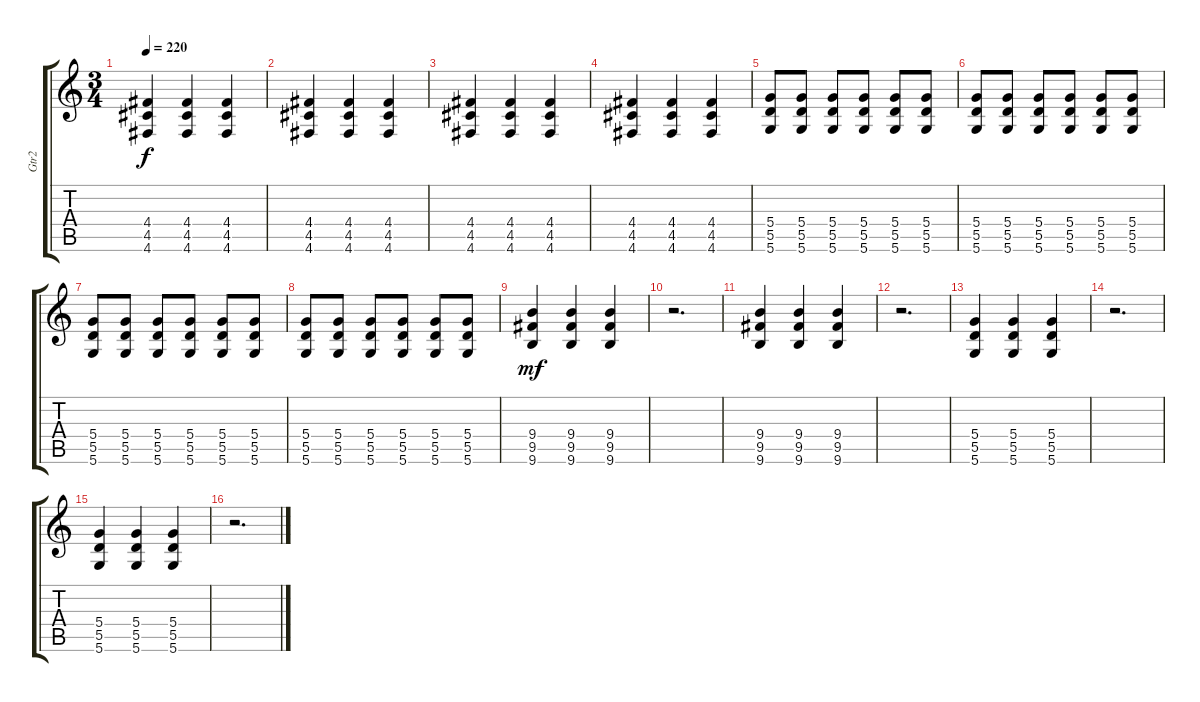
\track ("Gtr2" "Gtr2") {instrument distortionguitar}
\staff {score tabs}
\tuning (E4 B3 G3 D3 A2 D2) {hide}
\ts (3 4)
\tempo 220
\clef g2
\ks c
(4.4 4.5 4.6).4{dy f} (4.4 4.5 4.6).4 (4.4 4.5 4.6).4 |
(4.4 4.5 4.6).4 (4.4 4.5 4.6).4 (4.4 4.5 4.6).4 |
(4.4 4.5 4.6).4 (4.4 4.5 4.6).4 (4.4 4.5 4.6).4 |
(4.4 4.5 4.6).4 (4.4 4.5 4.6).4 (4.4 4.5 4.6).4 |
(5.4 5.5 5.6).8 (5.4 5.5 5.6).8 (5.4 5.5 5.6).8 (5.4 5.5 5.6).8 (5.4 5.5 5.6).8 (5.4 5.5 5.6).8 |
(5.4 5.5 5.6).8 (5.4 5.5 5.6).8 (5.4 5.5 5.6).8 (5.4 5.5 5.6).8 (5.4 5.5 5.6).8 (5.4 5.5 5.6).8 |
(5.4 5.5 5.6).8 (5.4 5.5 5.6).8 (5.4 5.5 5.6).8 (5.4 5.5 5.6).8 (5.4 5.5 5.6).8 (5.4 5.5 5.6).8 |
(5.4 5.5 5.6).8 (5.4 5.5 5.6).8 (5.4 5.5 5.6).8 (5.4 5.5 5.6).8 (5.4 5.5 5.6).8 (5.4 5.5 5.6).8 |
(9.4 9.5 9.6).4{dy mf} (9.4 9.5 9.6).4 (9.4 9.5 9.6).4 |
r.2{d} |
(9.4 9.5 9.6).4 (9.4 9.5 9.6).4 (9.4 9.5 9.6).4 |
r.2{d} |
(5.4 5.5 5.6).4 (5.4 5.5 5.6).4 (5.4 5.5 5.6).4 |
r.2{d} |
(5.4 5.5 5.6).4 (5.4 5.5 5.6).4 (5.4 5.5 5.6).4 |
r.2{d}
